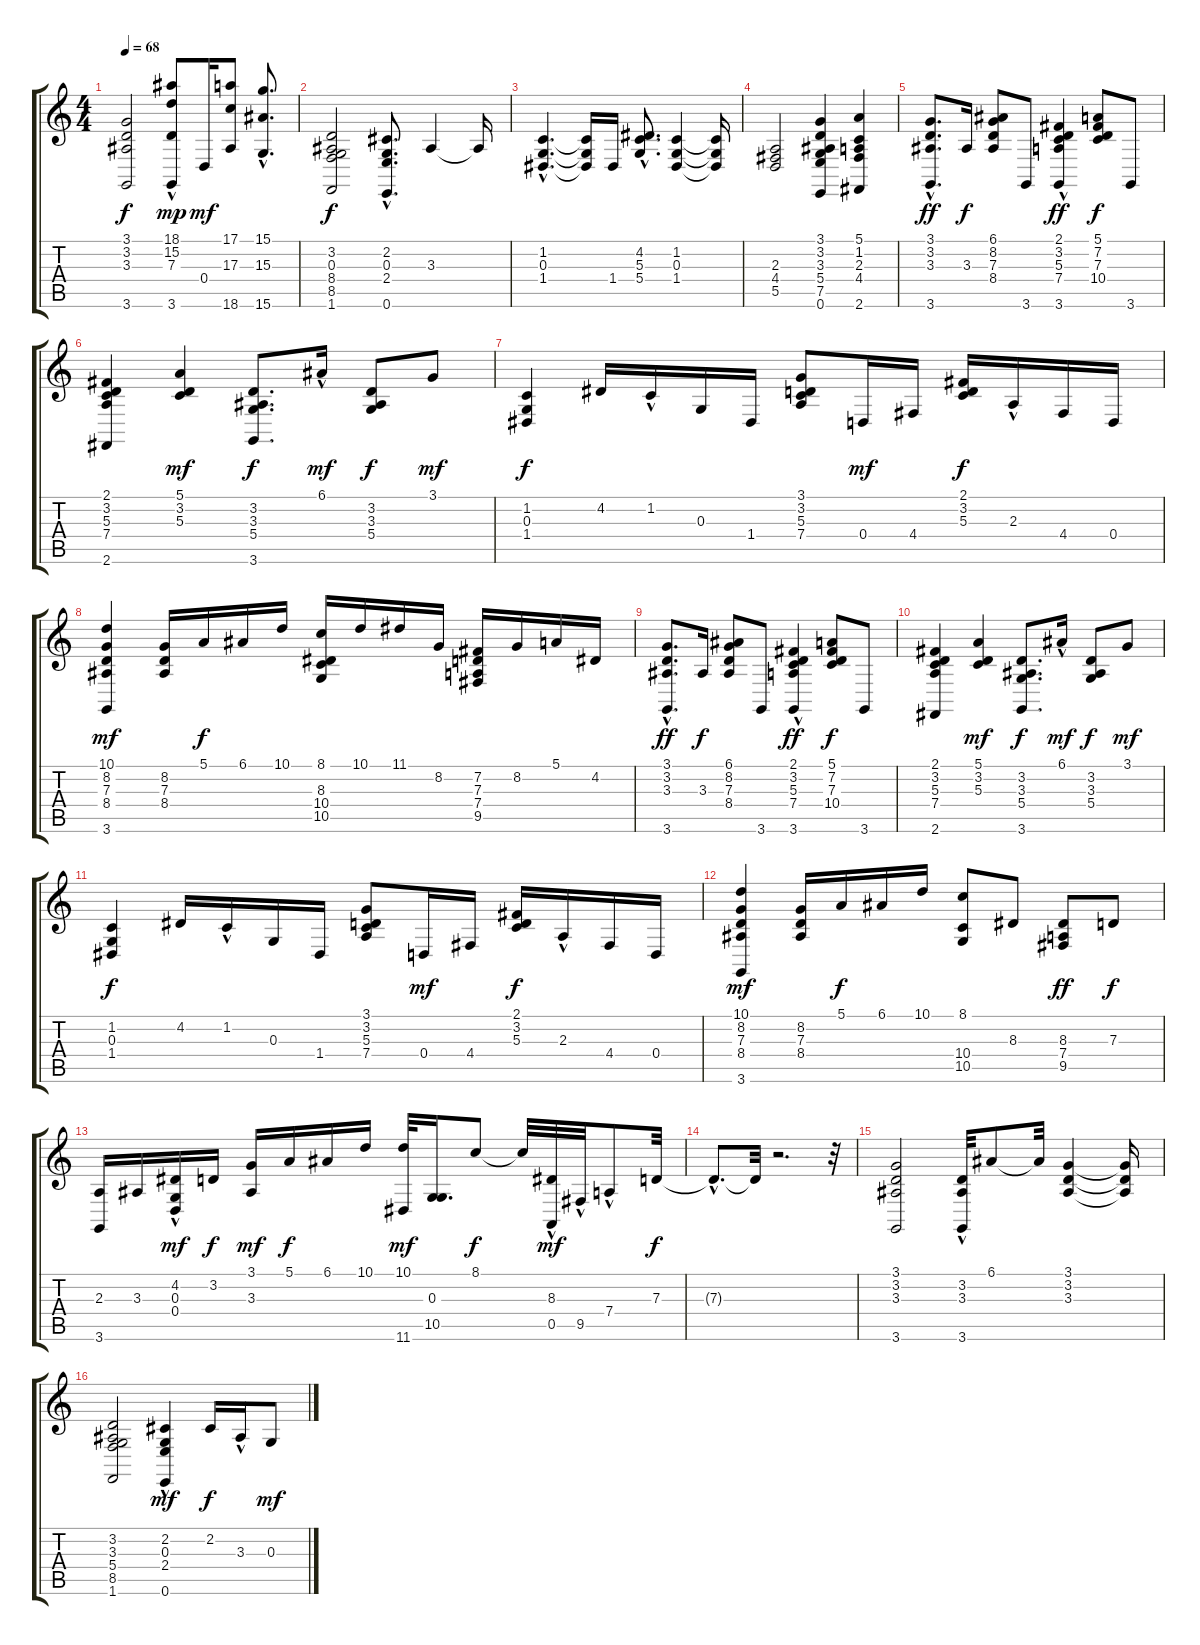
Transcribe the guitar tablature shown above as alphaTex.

\track "" {instrument acousticgrandpiano}
\staff {score tabs}
\tuning (E4 B3 G3 D3 A2 E2) {hide}
\ts (4 4)
\tempo 68
\clef g2
\ks c
(3.1 3.2 3.3 3.6).2{dy f} (18.1{hac} 15.2{hac} 7.3 3.6).8{dy mp} 0.4.16{dy mf} (17.1 17.3 18.6).8 (15.1{hac} 15.3{hac} 15.6{hac}).8{d} |
(3.2 0.3 8.4 8.5 1.6).2{dy f} (2.2{hac} 0.3 2.4 0.6).8{d} 3.3.4 3.3{t}.16 |
(1.2{hac} 0.3{hac} 1.4{hac}).4{d} (1.2{t} 0.3{t} 1.4{t}).16 1.4.16 (4.2{hac} 5.3{hac} 5.4{hac}).8{d} (1.2 0.3 1.4).4 (1.2{t} 0.3{t} 1.4{t}).16 |
(2.3 4.4 5.5).2 (3.1 3.2 3.3 5.4 7.5 0.6).4 (5.1 1.2 2.3 4.4 2.6).4 |
(3.1 3.2 3.3{hac} 3.6{hac}).8{d dy ff} 3.3.16{dy f} (6.1 8.2 7.3 8.4).8 3.6.8 (2.1 3.2 5.3 7.4 3.6{hac}).4{dy ff} (5.1 7.2 7.3 10.4).8{dy f} 3.6.8 |
(2.1 3.2 5.3 7.4 2.6).4 (5.1 3.2 5.3).4{dy mf} (3.2 3.3 5.4 3.6).8{d dy f} 6.1{hac}.16{dy mf} (3.2 3.3 5.4).8{dy f} 3.1.8{dy mf} |
(1.2 0.3 1.4).4{dy f} 4.2.16 1.2{hac}.16 0.3.16 1.4.16 (3.1 3.2 5.3 7.4).8 0.4.16{dy mf} 4.4.16 (2.1 3.2 5.3).16{dy f} 2.3{hac}.16 4.4.16 0.4.16 |
(10.1 8.2 7.3 8.4 3.6).4{dy mf} (8.2 7.3 8.4).16 5.1.16{dy f} 6.1.16 10.1.16 (8.1 8.3 10.4 10.5).16 10.1.16 11.1.16 8.2.16 (7.2 7.3 7.4 9.5).16 8.2.16 5.1.16 4.2.16 |
(3.1 3.2 3.3{hac} 3.6{hac}).8{d dy ff} 3.3.16{dy f} (6.1 8.2 7.3 8.4).8 3.6.8 (2.1 3.2 5.3 7.4 3.6{hac}).4{dy ff} (5.1 7.2 7.3 10.4).8{dy f} 3.6.8 |
(2.1 3.2 5.3 7.4 2.6).4 (5.1 3.2 5.3).4{dy mf} (3.2 3.3 5.4 3.6).8{d dy f} 6.1{hac}.16{dy mf} (3.2 3.3 5.4).8{dy f} 3.1.8{dy mf} |
(1.2 0.3 1.4).4{dy f} 4.2.16 1.2{hac}.16 0.3.16 1.4.16 (3.1 3.2 5.3 7.4).8 0.4.16{dy mf} 4.4.16 (2.1 3.2 5.3).16{dy f} 2.3{hac}.16 4.4.16 0.4.16 |
(10.1 8.2 7.3 8.4 3.6).4{dy mf} (8.2 7.3 8.4).16 5.1.16{dy f} 6.1.16 10.1.16 (8.1 10.4 10.5).8 8.3.8 (8.3 7.4 9.5).8{dy ff} 7.3.8{dy f} |
(2.3 3.6).16 3.3.16 (4.2 0.3{hac} 0.4).16{dy mf} 3.2.16{dy f} (3.1 3.3).16{dy mf} 5.1.16{dy f} 6.1.16 10.1.16 (10.1 11.6).32{dy mf} (0.3 10.5).16{d} 8.1.8{dy f} 8.1{t}.32 (8.3{hac} 0.5{hac}).32{dy mf} 9.5{hac}.32 7.4{hac}.8 7.3.32{dy f} |
7.3{hac t}.8{d} 7.3{t}.32 r.2{d} r.32 |
(3.1 3.2 3.3 3.6).2 (3.2{hac} 3.3{hac} 3.6).32 6.1.8 6.1{t}.32 (3.1 3.2 3.3).4 (3.1{t} 3.2{t} 3.3{t}).16 |
(3.2 3.3 5.4 8.5 1.6).2 (2.2 0.3{hac} 2.4 0.6).4{dy mf} 2.2.16{dy f} 3.3{hac}.16 0.3.8{dy mf}
